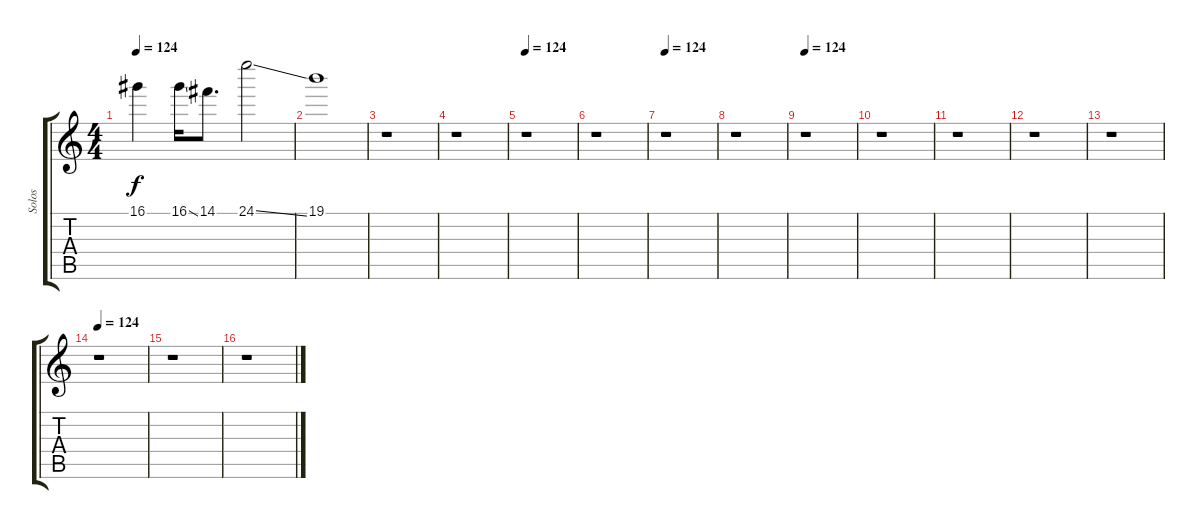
\track ("Solos" "Solos") {instrument overdrivenguitar}
\staff {score tabs}
\tuning (E4 B3 G3 D3 A2 E2) {hide}
\ts (4 4)
\tempo 124
\clef g2
\ks c
16.1.4{dy f} 16.1{ss}.16 14.1.8{d} 24.1{ss}.2 |
\section ("" "")
19.1.1 |
r.1 |
r.1 |
\tempo 124
r.1 |
r.1 |
\tempo 124
r.1 |
r.1 |
\tempo 124
r.1 |
r.1 |
r.1 |
r.1 |
r.1 |
\tempo 124
r.1 |
r.1 |
r.1
